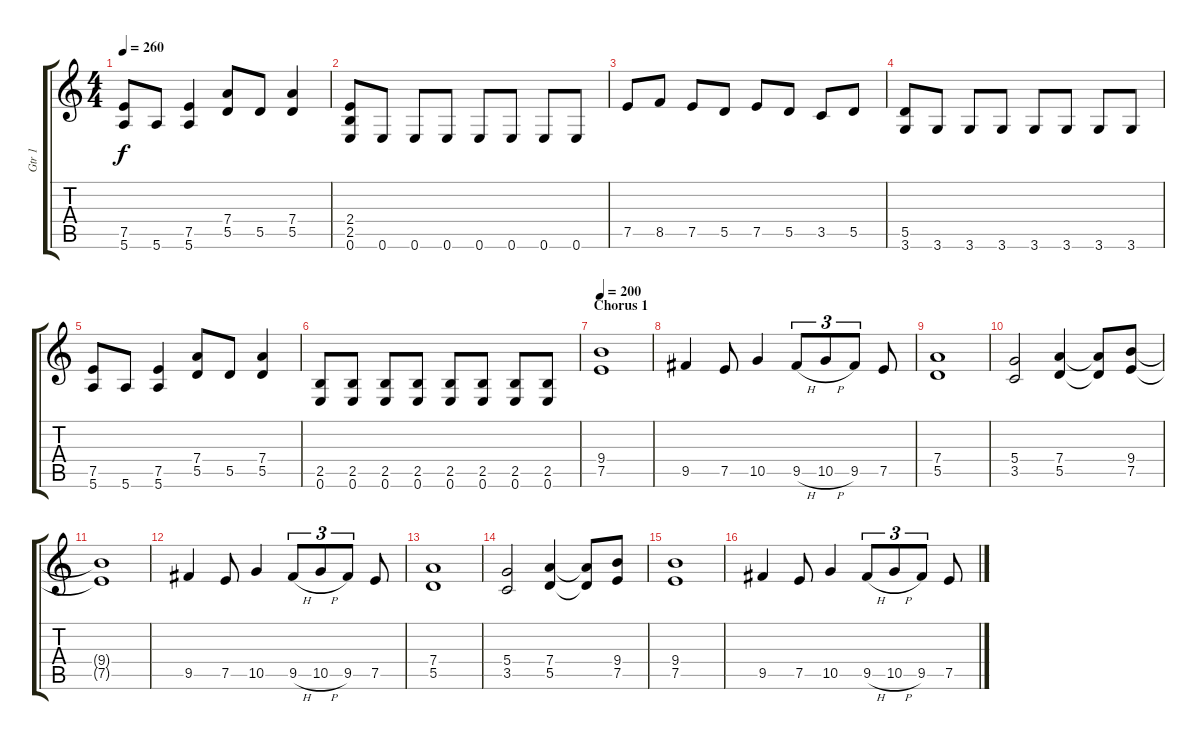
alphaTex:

\track ("Gtr 1" "Gtr 1") {instrument distortionguitar}
\staff {score tabs}
\tuning (E4 B3 G3 D3 A2 E2) {hide}
\ts (4 4)
\tempo 260
\clef g2
\ks c
(7.5 5.6).8{dy f} 5.6.8 (7.5 5.6).4 (7.4 5.5).8 5.5.8 (7.4 5.5).4 |
(2.4 2.5 0.6).8 0.6.8 0.6.8 0.6.8 0.6.8 0.6.8 0.6.8 0.6.8 |
7.5.8 8.5.8 7.5.8 5.5.8 7.5.8 5.5.8 3.5.8 5.5.8 |
(5.5 3.6).8 3.6.8 3.6.8 3.6.8 3.6.8 3.6.8 3.6.8 3.6.8 |
(7.5 5.6).8 5.6.8 (7.5 5.6).4 (7.4 5.5).8 5.5.8 (7.4 5.5).4 |
(2.5 0.6).8 (2.5 0.6).8 (2.5 0.6).8 (2.5 0.6).8 (2.5 0.6).8 (2.5 0.6).8 (2.5 0.6).8 (2.5 0.6).8 |
\section ("" "Chorus 1")
\tempo 200
(9.4 7.5).1 |
9.5.4 7.5.8 10.5.4 9.5{h}.8{tu (3 2)} 10.5{h}.8{tu (3 2)} 9.5.8{tu (3 2)} 7.5.8 |
(7.4 5.5).1 |
(5.4 3.5).2 (7.4 5.5).4 (7.4{t} 5.5{t}).8 (9.4 7.5).8 |
(9.4{t} 7.5{t}).1 |
9.5.4 7.5.8 10.5.4 9.5{h}.8{tu (3 2)} 10.5{h}.8{tu (3 2)} 9.5.8{tu (3 2)} 7.5.8 |
(7.4 5.5).1 |
(5.4 3.5).2 (7.4 5.5).4 (7.4{t} 5.5{t}).8 (9.4 7.5).8 |
(9.4 7.5).1 |
9.5.4 7.5.8 10.5.4 9.5{h}.8{tu (3 2)} 10.5{h}.8{tu (3 2)} 9.5.8{tu (3 2)} 7.5.8
